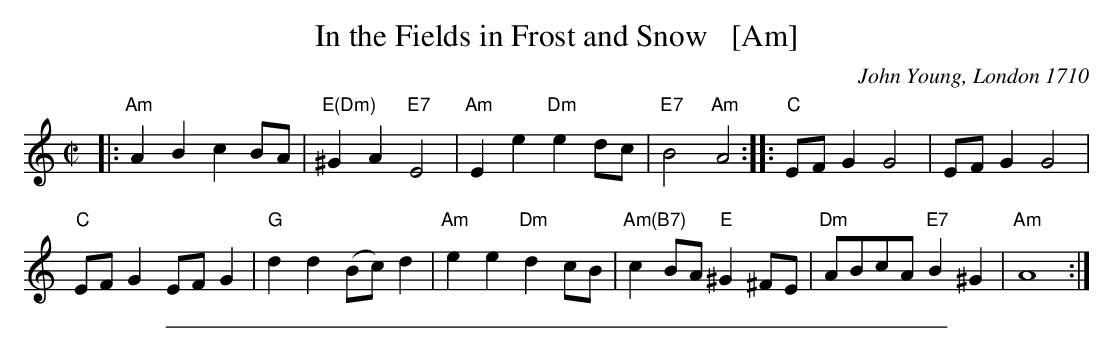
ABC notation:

X:1
T: In the Fields in Frost and Snow   [Am]
O: John Young, London 1710
M: C|
L: 1/8
K: Am
|:\
"Am"A2B2 c2BA | "E(Dm)"^G2A2 "E7"E4 |\
"Am"E2e2 "Dm"e2dc | "E7"B4 "Am"A4 ::\
"C"EFG2 G4 | EFG2 G4 |
"C"EFG2 EFG2 | "G"d2d2 (Bc)d2 |\
"Am"e2e2 "Dm"d2cB | "Am(B7)"c2BA "E"^G2^FE |\
"Dm"ABcA "E7"B2^G2 | "Am"A8 :|
